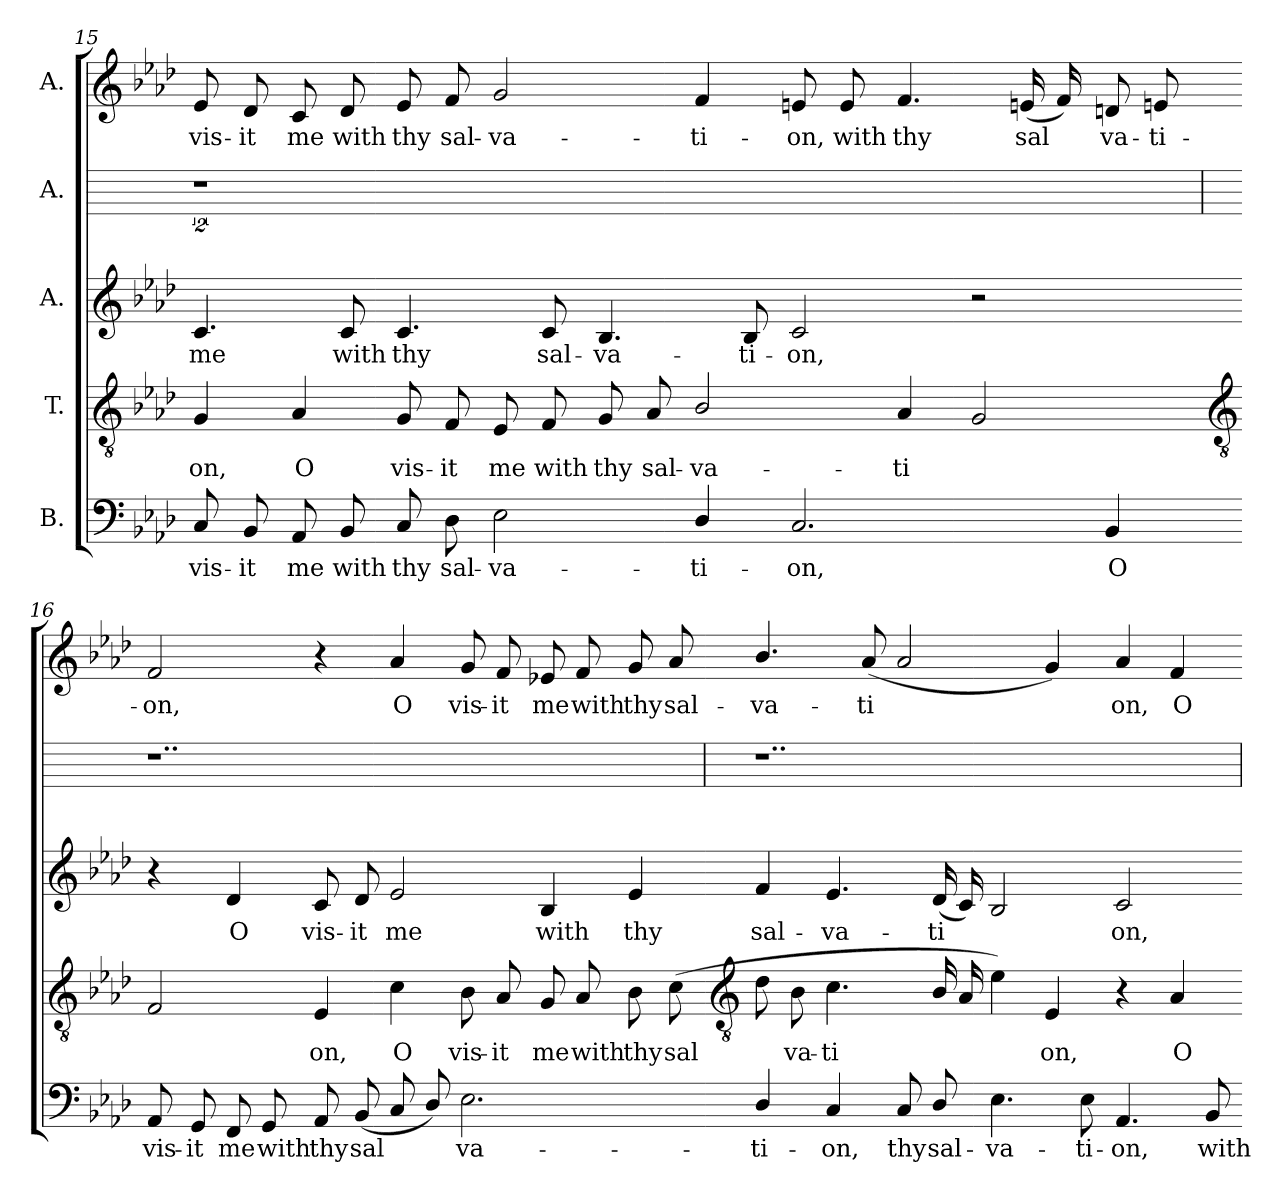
**kern	**text	**kern	**text	**kern	**text	**kern	**kern	**text
*part5	*part5	*part4	*part4	*part3	*part3	*part2	*part1	*part1
*staff5	*staff5	*staff4	*staff4	*staff3	*staff3	*staff2	*staff1	*staff1
*I"B.	*	*I"T.	*	*I"A.	*	*I"A.	*I"A.	*
!!LO:LB:g=z
*clefF4	*	*clefGv2	*	*clefG2	*	*	*clefG2	*
*k[b-e-a-d-]	*	*k[b-e-a-d-]	*	*k[b-e-a-d-]	*	*	*k[b-e-a-d-]	*
*A-:	*	*A-:	*	*A-:	*	*	*A-:	*
=15	=15	=15	=15	=15	=15	=15	=15	=15
!	!LO:LY:b	!	!LO:LY:b	!	!LO:LY:b	!	!	!LO:LY:b
8C	vis-	4G	-on,	4.c	me	2%5r	8e-	vis-
!	!LO:LY:b	!	!	!	!	!	!	!LO:LY:b
8BB-	-it	.	.	.	.	.	8d-	-it
!	!LO:LY:b	!	!LO:LY:b	!	!	!	!	!LO:LY:b
8AA-	me	4A-	O	.	.	.	8c	me
!	!LO:LY:b	!	!	!	!LO:LY:b	!	!	!LO:LY:b
8BB-	with	.	.	8c	with	.	8d-	with
!	!LO:LY:b	!	!LO:LY:b	!	!LO:LY:b	!	!	!LO:LY:b
8C	thy	8G	vis-	4.c	thy	.	8e-	thy
!	!LO:LY:b	!	!LO:LY:b	!	!	!	!	!LO:LY:b
8D-	sal-	8F	-it	.	.	.	8f	sal-
!	!LO:LY:b	!	!LO:LY:b	!	!	!	!	!LO:LY:b
2E-	-va-	8E-	me	.	.	.	2g	-va-
!	!	!	!LO:LY:b	!	!LO:LY:b	!	!	!
.	.	8F	with	8c	sal-	.	.	.
!	!	!	!LO:LY:b	!	!LO:LY:b	!	!	!
.	.	8G	thy	4.B-	-va-	.	.	.
!	!	!	!LO:LY:b	!	!	!	!	!
.	.	8A-	sal-	.	.	.	.	.
!	!LO:LY:b	!	!LO:LY:b	!	!	!	!	!LO:LY:b
4D-/	-ti-	2B-/	-va-	.	.	.	4f	-ti-
!	!	!	!	!	!LO:LY:b	!	!	!
.	.	.	.	8B-	-ti-	.	.	.
!	!LO:LY:b	!	!	!	!LO:LY:b	!	!	!LO:LY:b
2.C	-on,	.	.	2c	-on,	.	8en	-on,
!	!	!	!	!	!	!	!	!LO:LY:b
.	.	.	.	.	.	.	8e	with
!	!	!	!LO:LY:b	!	!	!	!	!LO:LY:b
.	.	4A-	-ti	.	.	.	4.f	thy
.	.	2G	.	2r	.	.	.	.
!	!	!	!	!	!	!	!	!LO:LY:b
.	.	.	.	.	.	.	(<16en	sal
.	.	.	.	.	.	.	16f)	.
!	!LO:LY:b	!	!	!	!	!	!	!LO:LY:b
4BB-	O	.	.	.	.	.	8dn	va-
!	!	!	!	!	!	!	!	!LO:LY:b
.	.	.	.	.	.	.	8en	-ti-
!!LO:LB:g=z
=16-	=16-	=16-	=16-	=16-	=16-	=16	=16-	=16-
*	*	*clefGv2	*	*	*	*	*	*
!	!LO:LY:b	!	!	!	!	!	!	!LO:LY:b
8AA-	vis-	2F	.	4r	.	1..r	2f	-on,
!	!LO:LY:b	!	!	!	!	!	!	!
8GG	-it	.	.	.	.	.	.	.
!	!LO:LY:b	!	!	!	!LO:LY:b	!	!	!
8FF	me	.	.	4d-	O	.	.	.
!	!LO:LY:b	!	!	!	!	!	!	!
8GG	with	.	.	.	.	.	.	.
!	!LO:LY:b	!	!LO:LY:b	!	!LO:LY:b	!	!	!
8AA-	thy	4E-	on,	8c	vis-	.	4r	.
!	!LO:LY:b	!	!	!	!LO:LY:b	!	!	!
(<8BB-	sal	.	.	8d-	-it	.	.	.
!	!	!	!LO:LY:b	!	!LO:LY:b	!	!	!LO:LY:b
8C	.	4c	O	2e-	me	.	4a-	O
8D-/)	.	.	.	.	.	.	.	.
!	!LO:LY:b	!	!LO:LY:b	!	!	!	!	!LO:LY:b
2.E-	va-	8B-	vis-	.	.	.	8g	vis-
!	!	!	!LO:LY:b	!	!	!	!	!LO:LY:b
.	.	8A-	-it	.	.	.	8f	-it
!	!	!	!LO:LY:b	!	!LO:LY:b	!	!	!LO:LY:b
.	.	8G	me	4B-	with	.	8e-	me
!	!	!	!LO:LY:b	!	!	!	!	!LO:LY:b
.	.	8A-	with	.	.	.	8f	with
!	!	!	!LO:LY:b	!	!LO:LY:b	!	!	!LO:LY:b
.	.	8B-	thy	4e-	thy	.	8g	thy
!	!	!	!LO:LY:b	!	!	!	!	!LO:LY:b
.	.	(>8c	sal	.	.	.	8a-	sal-
!!LO:LB:g=z
=17-	=17-	=17-	=17-	=17-	=17-	=17	=17-	=17-
*	*	*clefGv2	*	*	*	*	*	*
!	!LO:LY:b	!	!	!	!LO:LY:b	!	!	!LO:LY:b
4D-/	-ti-	8d-	.	4f	sal-	1..r	4.b-/	-va-
!	!	!	!LO:LY:b	!	!	!	!	!
.	.	8B-	va-	.	.	.	.	.
!	!LO:LY:b	!	!LO:LY:b	!	!LO:LY:b	!	!	!
4C/	-on,	4.c	-ti	4.e-	-va-	.	.	.
!	!	!	!	!	!	!	!	!LO:LY:b
.	.	.	.	.	.	.	(<8a-	-ti
!	!LO:LY:b	!	!	!	!	!	!	!
8C/	thy	.	.	.	.	.	2a-	.
!	!LO:LY:b	!	!	!	!LO:LY:b	!	!	!
8D-/	sal-	16B-/	.	(<16d-	-ti	.	.	.
.	.	16A-	.	16c)	.	.	.	.
!	!LO:LY:b	!	!	!	!	!	!	!
4.E-	-va-	4e-)	.	2B-	.	.	.	.
!	!	!	!LO:LY:b	!	!	!	!	!
.	.	4E-	on,	.	.	.	4g)	.
!	!LO:LY:b	!	!	!	!	!	!	!
8E-	-ti-	.	.	.	.	.	.	.
!	!LO:LY:b	!	!	!	!LO:LY:b	!	!	!LO:LY:b
4.AA-	-on,	4r	.	2c	on,	.	4a-	on,
!	!	!	!LO:LY:b	!	!	!	!	!LO:LY:b
.	.	4A-	O	.	.	.	4f	O
!	!LO:LY:b	!	!	!	!	!	!	!
8BB-	with	.	.	.	.	.	.	.
=-	=-	=-	=-	=-	=-	=	=-	=-
*-	*-	*-	*-	*-	*-	*-	*-	*-
